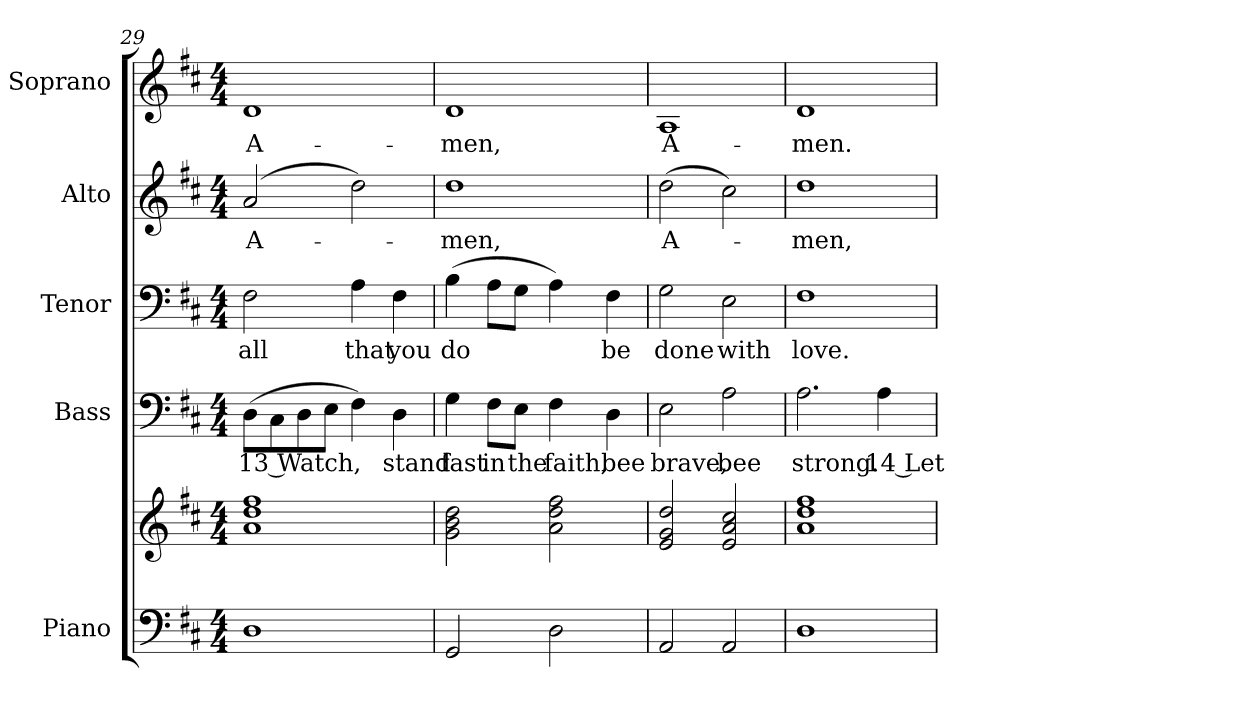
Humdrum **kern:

**kern	**kern	**kern	**text	**kern	**text	**kern	**text	**kern	**text
*part5	*part5	*part4	*part4	*part3	*part3	*part2	*part2	*part1	*part1
*staff6	*staff5	*staff4	*staff4	*staff3	*staff3	*staff2	*staff2	*staff1	*staff1
*I"Piano	*	*I"Bass	*	*I"Tenor	*	*I"Alto	*	*I"Soprano	*
*I'Pno.	*	*I'B.	*	*I'T.	*	*I'A.	*	*I'S.	*
!!LO:PB:g=z
*clefF4	*clefG2	*clefF4	*	*clefF4	*	*clefG2	*	*clefG2	*
*k[f#c#]	*k[f#c#]	*k[f#c#]	*	*k[f#c#]	*	*k[f#c#]	*	*k[f#c#]	*
*D:	*D:	*D:	*	*D:	*	*D:	*	*D:	*
*M4/4	*M4/4	*M4/4	*	*M4/4	*	*M4/4	*	*M4/4	*
=29	=29	=29	=29	=29	=29	=29	=29	=29	=29
!	!	!	!LO:LY:b:color=#000000	!	!	!	!	!	!
!	!	!	!	!	!LO:LY:b:color=#000000	!	!	!	!
!	!	!	!	!	!	!	!LO:LY:b:color=#000000	!	!
!	!	!	!	!	!	!	!	!	!LO:LY:b:color=#000000
1Di	1ai 1ddi 1ff#i	(8Di\L	13 Watch,	2F#i\	all	(2ai/	A-	1di	A-
.	.	8C#i\	.	.	.	.	.	.	.
.	.	8Di\	.	.	.	.	.	.	.
.	.	8Ei\J	.	.	.	.	.	.	.
!	!	!	!	!	!LO:LY:b:color=#000000	!	!	!	!
.	.	4F#i\)	.	4Ai\	that	2ddi\)	.	.	.
!	!	!	!LO:LY:b:color=#000000	!	!	!	!	!	!
!	!	!	!	!	!LO:LY:b:color=#000000	!	!	!	!
.	.	4Di\	stand	4F#i\	you	.	.	.	.
=30	=30	=30	=30	=30	=30	=30	=30	=30	=30
!	!	!	!LO:LY:b:color=#000000	!	!	!	!	!	!
!	!	!	!	!	!LO:LY:b:color=#000000	!	!	!	!
!	!	!	!	!	!	!	!LO:LY:b:color=#000000	!	!
!	!	!	!	!	!	!	!	!	!LO:LY:b:color=#000000
2GGi/	2gi\ 2bi 2ddi	4Gi\	fast	(4Bi\	do	1ddi	-men,	1di	-men,
!	!	!	!LO:LY:b:color=#000000	!	!	!	!	!	!
.	.	8F#i\L	in	8Ai\L	.	.	.	.	.
!	!	!	!LO:LY:b:color=#000000	!	!	!	!	!	!
.	.	8Ei\J	the	8Gi\J	.	.	.	.	.
!	!	!	!LO:LY:b:color=#000000	!	!	!	!	!	!
2Di\	2ai\ 2ddi 2ff#i	4F#i\	faith,	4Ai\)	.	.	.	.	.
!	!	!	!LO:LY:b:color=#000000	!	!	!	!	!	!
!	!	!	!	!	!LO:LY:b:color=#000000	!	!	!	!
.	.	4Di\	bee	4F#i\	be	.	.	.	.
!!LO:PB:g=z
=31	=31	=31	=31	=31	=31	=31	=31	=31	=31
!	!	!	!LO:LY:b:color=#000000	!	!	!	!	!	!
!	!	!	!	!	!LO:LY:b:color=#000000	!	!	!	!
!	!	!	!	!	!	!	!LO:LY:b:color=#000000	!	!
!	!	!	!	!	!	!	!	!	!LO:LY:b:color=#000000
2AAi/	2ei/ 2gi 2ddi	2Ei\	brave,	2Gi\	done	(2ddi\	A-	1Ai	A-
!	!	!	!LO:LY:b:color=#000000	!	!	!	!	!	!
!	!	!	!	!	!LO:LY:b:color=#000000	!	!	!	!
2AAi/	2ei/ 2ai 2cc#i	2Ai\	bee	2Ei\	with	2cc#i\)	.	.	.
=32	=32	=32	=32	=32	=32	=32	=32	=32	=32
!	!	!	!LO:LY:b:color=#000000	!	!	!	!	!	!
!	!	!	!	!	!LO:LY:b:color=#000000	!	!	!	!
!	!	!	!	!	!	!	!LO:LY:b:color=#000000	!	!
!	!	!	!	!	!	!	!	!	!LO:LY:b:color=#000000
1Di	1ai 1ddi 1ff#i	2.Ai\	strong.	1F#i	love.	1ddi	-men,	1di	-men.
!	!	!	!LO:LY:b:color=#000000	!	!	!	!	!	!
.	.	4Ai\	14 Let	.	.	.	.	.	.
=	=	=	=	=	=	=	=	=	=
*-	*-	*-	*-	*-	*-	*-	*-	*-	*-
